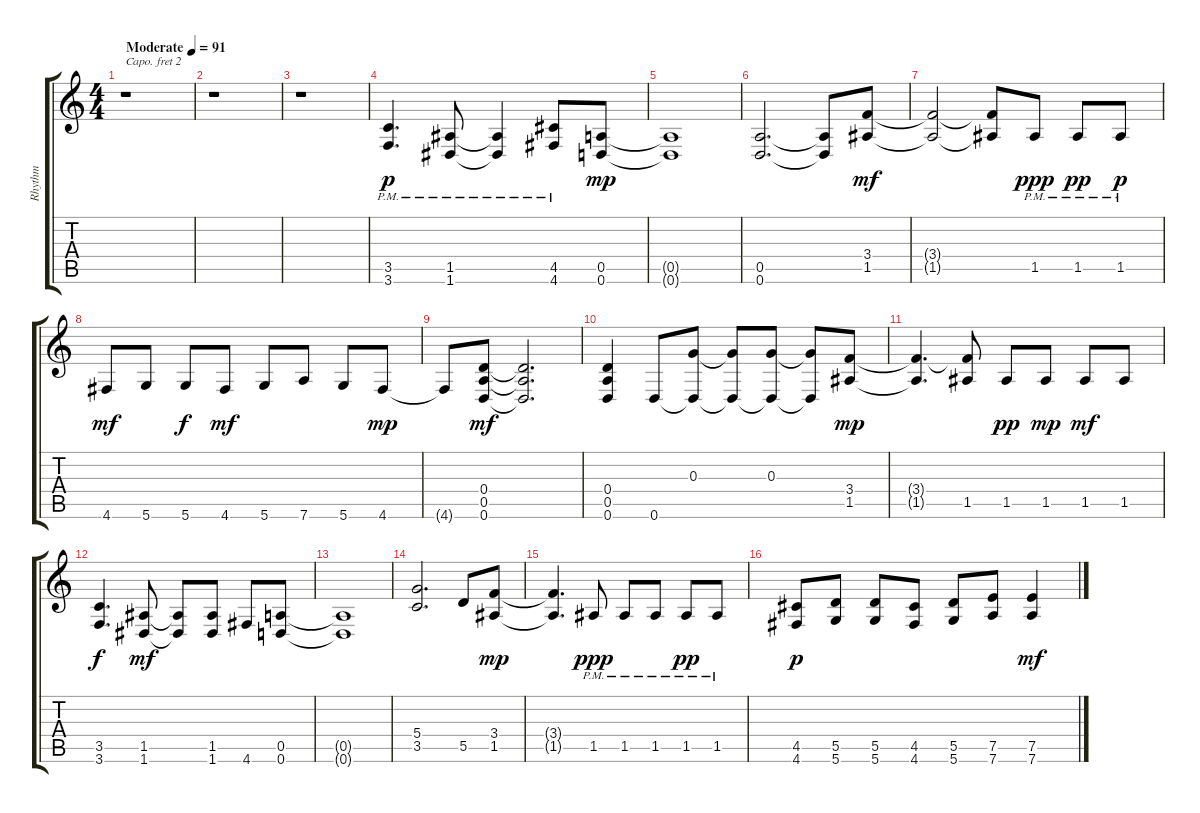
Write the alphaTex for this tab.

\track ("Rhythm" "Rhythm") {instrument distortionguitar}
\staff {score tabs}
\capo 2
\tuning (D4 A3 F3 C3 G2 C2) {hide}
\ts (4 4)
\tempo (91 "Moderate")
\clef g2
\ks c
r.1{dy p instrument distortionguitar} |
r.1 |
r.1 |
(3.5{pm} 3.6{pm}).4{d} (1.5{pm} 1.6{pm}).8 (1.5{pm t} 1.6{pm t}).4 (4.5{pm} 4.6{pm}).8 (0.5 0.6).8{dy mp} |
(0.5{t} 0.6{t}).1 |
(0.5 0.6).2{d} (0.5{t} 0.6{t}).8 (3.4 1.5).8{dy mf} |
(3.4{t} 1.5{t}).2 (3.4{t} 1.5{t}).8 1.5{pm}.8{dy ppp} 1.5{pm}.8{dy pp} 1.5{pm}.8{dy p} |
4.6.8{dy mf} 5.6.8 5.6.8{dy f} 4.6.8{dy mf} 5.6.8 7.6.8 5.6.8 4.6.8{dy mp} |
4.6{t}.8 (0.4 0.5 0.6).8{dy mf} (0.4{t} 0.5{t} 0.6{t}).2{d} |
(0.4 0.5 0.6).4 0.6.8 (0.3 0.6{t}).8 (0.3{t} 0.6{t}).8 (0.3 0.6{t}).8 (0.3{t} 0.6{t}).8 (3.4 1.5).8{dy mp} |
(3.4{t} 1.5{t}).4{d} (3.4{t} 1.5).8 1.5.8{dy pp} 1.5.8{dy mp} 1.5.8{dy mf} 1.5.8 |
(3.5 3.6).4{d dy f} (1.5 1.6).8{dy mf} (1.5{t} 1.6{t}).8 (1.5 1.6).8 4.6.8 (0.5 0.6).8 |
(0.5{t} 0.6{t}).1 |
(5.4 3.5).2{d} 5.5.8 (3.4 1.5).8{dy mp} |
(3.4{t} 1.5{t}).4{d} 1.5{pm}.8{dy ppp} 1.5{pm}.8 1.5{pm}.8 1.5{pm}.8{dy pp} 1.5{pm}.8 |
(4.5 4.6).8{dy p} (5.5 5.6).8 (5.5 5.6).8 (4.5 4.6).8 (5.5 5.6).8 (7.5 7.6).8 (7.5 7.6).4{dy mf}
